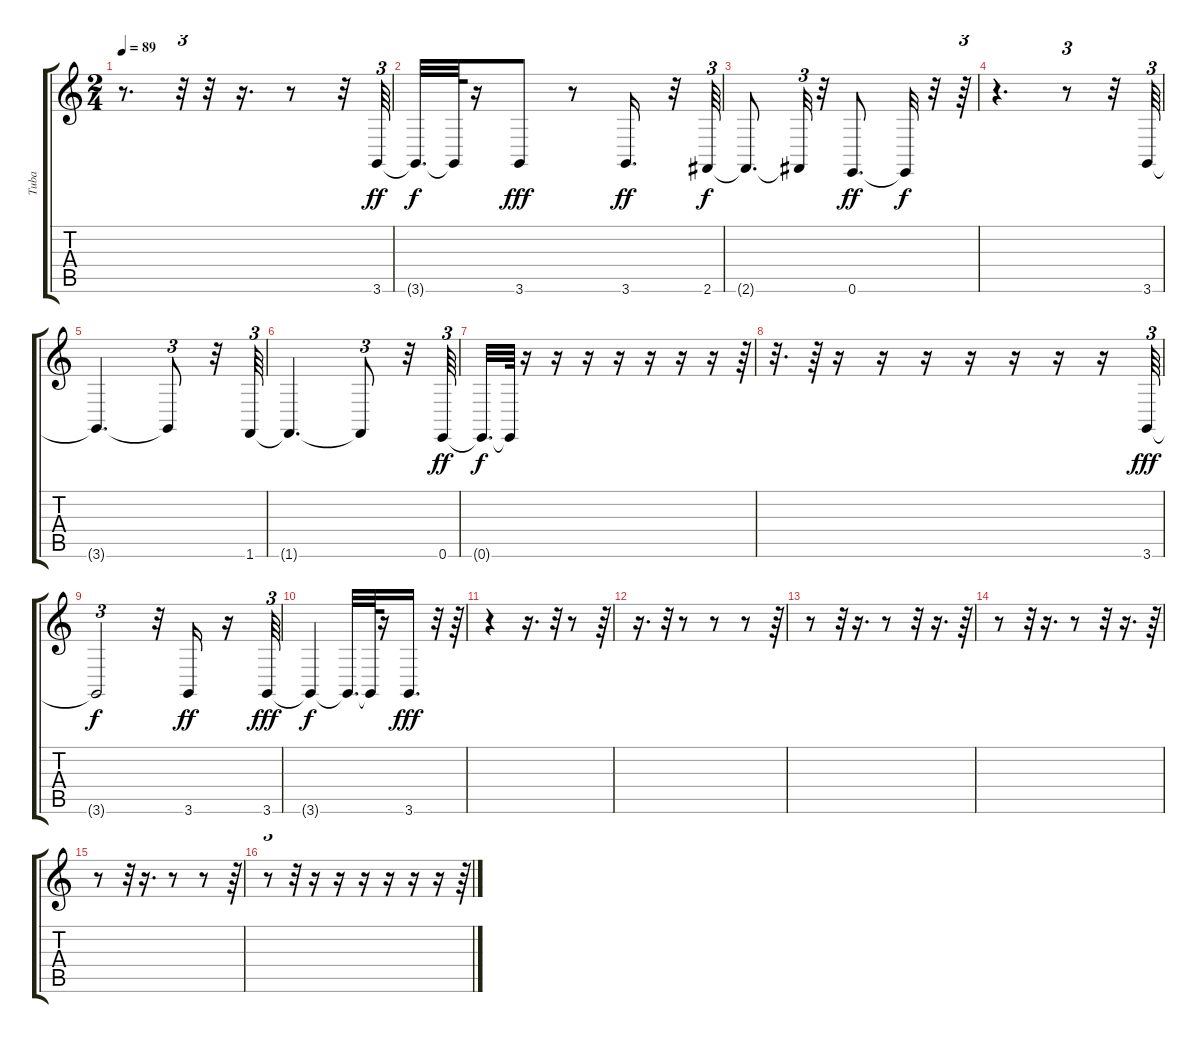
\track ("Tuba" "Tuba") {instrument tuba}
\staff {score tabs}
\tuning (E4 B3 G3 D3 A2 E2) {hide}
\ts (2 4)
\tempo 89
\clef g2
\ks c
r.8{d dy f} r.32{tu (3 2)} r.32 r.16{d} r.8 r.32 3.6.64{tu (3 2) dy ff} |
3.6{t}.32{d dy f} 3.6{t}.64 r.16 3.6.8{dy fff} r.8 3.6.16{d dy ff} r.32 2.6.64{tu (3 2) dy f} |
2.6{t}.8{d} 2.6{t}.32{tu (3 2)} r.32 0.6.8{d dy ff} 0.6{t}.32{dy f} r.32 r.64{tu (3 2)} |
r.4{d} r.8{tu (3 2)} r.32 3.6.64{tu (3 2)} |
3.6{t}.4{d} 3.6{t}.8{tu (3 2)} r.32 1.6.64{tu (3 2)} |
1.6{t}.4{d} 1.6{t}.8{tu (3 2)} r.32 0.6.64{tu (3 2) dy ff} |
0.6{t}.32{d dy f} 0.6{t}.64 r.16 r.16 r.16 r.16 r.16 r.16 r.16 r.64{tu (3 2)} |
r.32{d} r.64 r.16 r.16 r.16 r.16 r.16 r.16 r.16 3.6.64{tu (3 2) dy fff} |
3.6{t}.2{tu (3 2) dy f} r.32 3.6.16{dy ff} r.16 3.6.64{tu (3 2) dy fff} |
3.6{t}.4{dy f} 3.6{t}.32{d} 3.6{t}.64 r.16 3.6.16{d dy fff} r.32 r.64{tu (3 2)} |
r.4 r.16{d} r.32{tu (3 2)} r.8 r.64{tu (3 2)} |
r.16{d} r.32{tu (3 2)} r.8 r.8 r.8 r.64{tu (3 2)} |
r.8 r.32{tu (3 2)} r.16{d} r.8 r.32 r.16{d} r.64{tu (3 2)} |
r.8 r.32{tu (3 2)} r.16{d} r.8 r.32 r.16{d} r.64{tu (3 2)} |
r.8 r.32{tu (3 2)} r.16{d} r.8 r.8 r.64{tu (3 2)} |
r.8{tu (3 2)} r.32 r.16 r.16 r.16 r.16 r.16 r.16 r.64{tu (3 2)}
